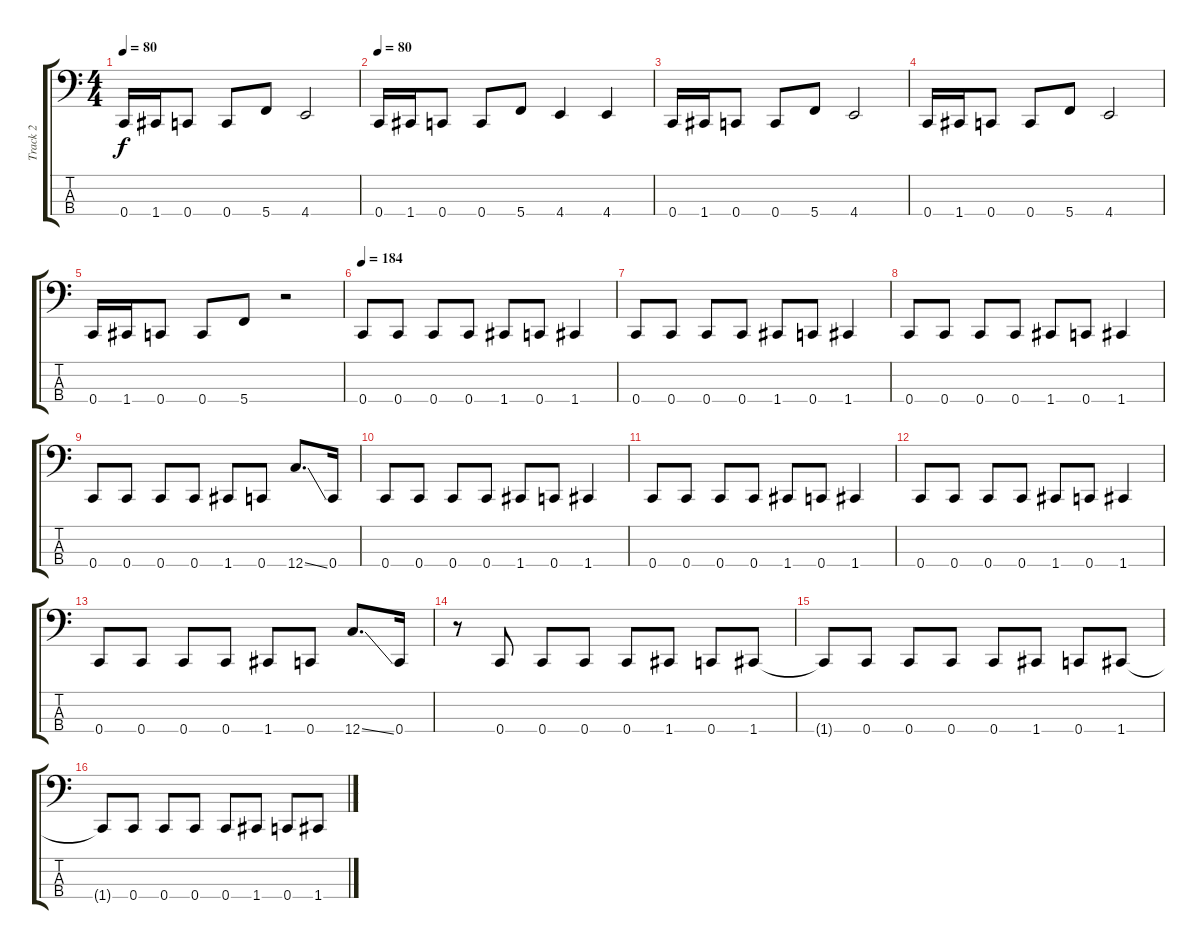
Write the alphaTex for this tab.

\track ("Track 2" "Track 2") {instrument electricbassfinger}
\staff {score tabs}
\tuning (F2 C2 G1 C1) {hide}
\ts (4 4)
\tempo 80
\clef f4
\ks c
0.4.16{dy f} 1.4.16 0.4.8 0.4.8 5.4.8 4.4.2 |
\tempo 80
0.4.16 1.4.16 0.4.8 0.4.8 5.4.8 4.4.4 4.4.4 |
0.4.16 1.4.16 0.4.8 0.4.8 5.4.8 4.4.2 |
0.4.16 1.4.16 0.4.8 0.4.8 5.4.8 4.4.2 |
0.4.16 1.4.16 0.4.8 0.4.8 5.4.8 r.2 |
\tempo 184
0.4.8 0.4.8 0.4.8 0.4.8 1.4.8 0.4.8 1.4.4 |
0.4.8 0.4.8 0.4.8 0.4.8 1.4.8 0.4.8 1.4.4 |
0.4.8 0.4.8 0.4.8 0.4.8 1.4.8 0.4.8 1.4.4 |
0.4.8 0.4.8 0.4.8 0.4.8 1.4.8 0.4.8 12.4{ss}.8{d} 0.4.16 |
0.4.8 0.4.8 0.4.8 0.4.8 1.4.8 0.4.8 1.4.4 |
0.4.8 0.4.8 0.4.8 0.4.8 1.4.8 0.4.8 1.4.4 |
0.4.8 0.4.8 0.4.8 0.4.8 1.4.8 0.4.8 1.4.4 |
0.4.8 0.4.8 0.4.8 0.4.8 1.4.8 0.4.8 12.4{ss}.8{d} 0.4.16 |
r.8 0.4.8 0.4.8 0.4.8 0.4.8 1.4.8 0.4.8 1.4.8 |
1.4{t}.8 0.4.8 0.4.8 0.4.8 0.4.8 1.4.8 0.4.8 1.4.8 |
1.4{t}.8 0.4.8 0.4.8 0.4.8 0.4.8 1.4.8 0.4.8 1.4.8
